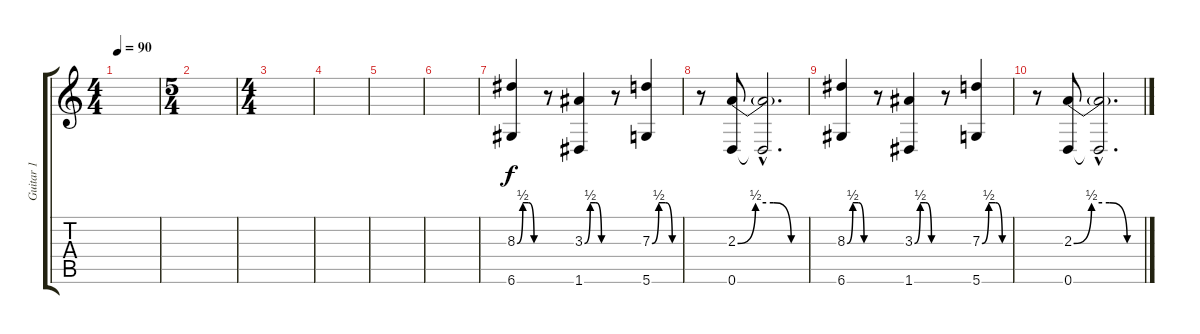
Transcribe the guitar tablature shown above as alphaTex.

\track ("Guitar 1" "Guitar 1") {instrument electricguitarclean}
\staff {score tabs}
\tuning (E4 B3 G3 D3 A2 D2) {hide}
\ts (4 4)
\tempo 90
\clef g2
\ks c
|
\ts (5 4)
|
\ts (4 4)
|
|
|
|
(8.3{be (custom 0 0 15 2 30 2 45 0 60 0)} 6.6).4 r.8 (3.3{be (custom 0 0 15 2 30 2 45 0 60 0)} 1.6).4 r.8 (7.3{be (custom 0 0 15 2 30 2 45 0 60 0)} 5.6).4 |
r.8 (2.3{be (custom 0 0 15 2 30 2 45 0 60 0)} 0.6).8 (2.3{hac t} 0.6{hac t}).2{d} |
(8.3{be (custom 0 0 15 2 30 2 45 0 60 0)} 6.6).4 r.8 (3.3{be (custom 0 0 15 2 30 2 45 0 60 0)} 1.6).4 r.8 (7.3{be (custom 0 0 15 2 30 2 45 0 60 0)} 5.6).4 |
r.8 (2.3{be (custom 0 0 15 2 30 2 45 0 60 0)} 0.6).8 (2.3{hac t} 0.6{hac t}).2{d}
